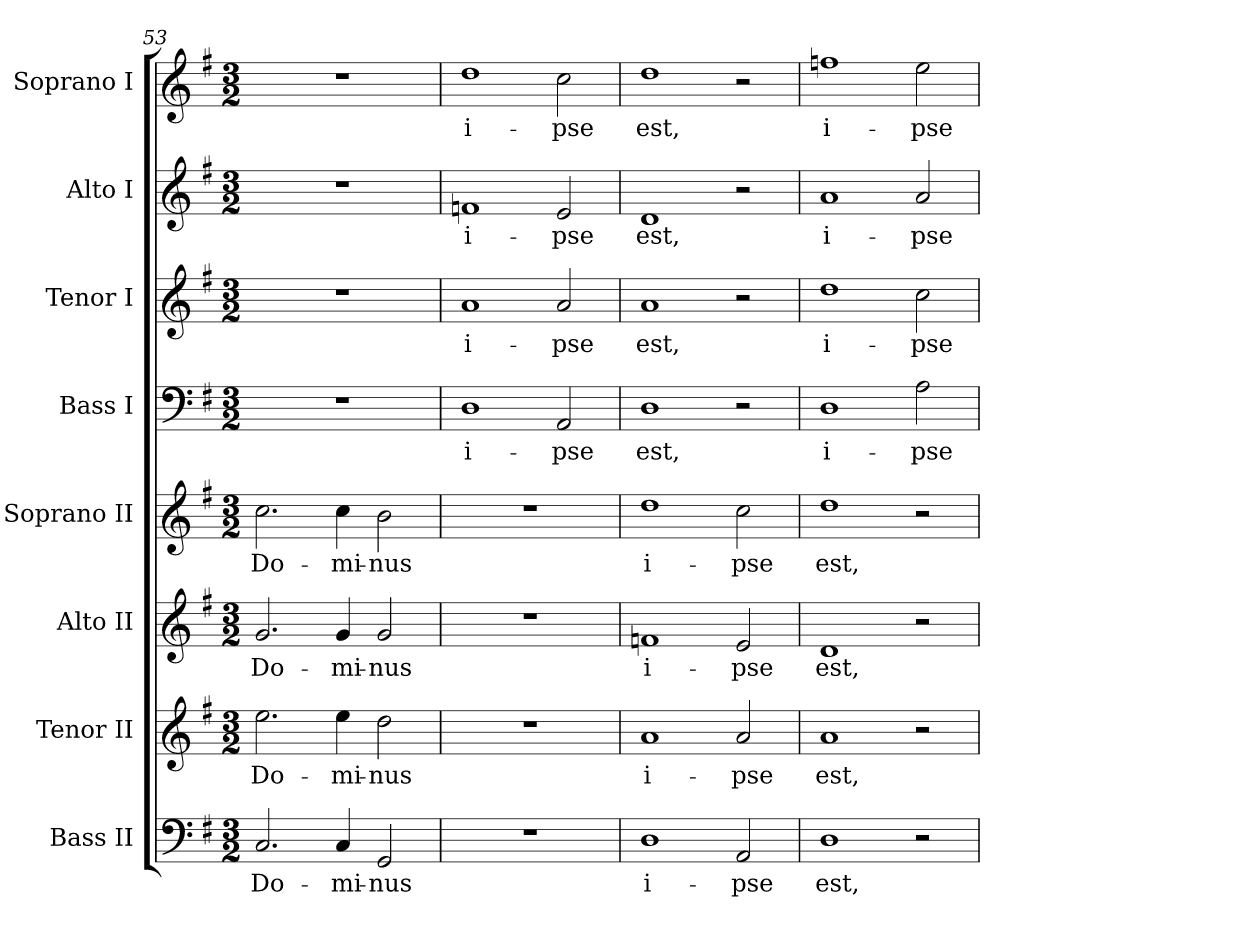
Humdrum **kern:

**kern	**text	**kern	**text	**kern	**text	**kern	**text	**kern	**text	**kern	**text	**kern	**text	**kern	**text
*part8	*part8	*part7	*part7	*part6	*part6	*part5	*part5	*part4	*part4	*part3	*part3	*part2	*part2	*part1	*part1
*staff8	*staff8	*staff7	*staff7	*staff6	*staff6	*staff5	*staff5	*staff4	*staff4	*staff3	*staff3	*staff2	*staff2	*staff1	*staff1
*I"Bass II	*	*I"Tenor II	*	*I"Alto II	*	*I"Soprano II	*	*I"Bass I	*	*I"Tenor I	*	*I"Alto I	*	*I"Soprano I	*
*I'B	*	*I'T	*	*I'A	*	*	*	*I'B	*	*I'T	*	*I'A	*	*	*
*clefF4	*	*clefG2	*	*clefG2	*	*clefG2	*	*clefF4	*	*clefG2	*	*clefG2	*	*clefG2	*
*	*	*ITrd7c12	*	*	*	*	*	*	*	*ITrd7c12	*	*	*	*	*
*k[f#]	*	*k[f#]	*	*k[f#]	*	*k[f#]	*	*k[f#]	*	*k[f#]	*	*k[f#]	*	*k[f#]	*
*G:	*	*G:	*	*G:	*	*G:	*	*G:	*	*G:	*	*G:	*	*G:	*
*M3/2	*	*M3/2	*	*M3/2	*	*M3/2	*	*M3/2	*	*M3/2	*	*M3/2	*	*M3/2	*
=53	=53	=53	=53	=53	=53	=53	=53	=53	=53	=53	=53	=53	=53	=53	=53
!	!LO:LY:b	!	!LO:LY:b	!	!LO:LY:b	!	!LO:LY:b	!LO:N:vis=1	!	!LO:N:vis=1	!	!LO:N:vis=1	!	!LO:N:vis=1	!
2.C/	Do-	2.e\	Do-	2.g/	Do-	2.cc\	Do-	1.r	.	1.r	.	1.r	.	1.r	.
!	!LO:LY:b	!	!LO:LY:b	!	!LO:LY:b	!	!LO:LY:b	!	!	!	!	!	!	!	!
4C/	-mi-	4e\	-mi-	4g/	-mi-	4cc\	-mi-	.	.	.	.	.	.	.	.
!	!LO:LY:b	!	!LO:LY:b	!	!LO:LY:b	!	!LO:LY:b	!	!	!	!	!	!	!	!
2GG/	-nus	2d\	-nus	2g/	-nus	2b\	-nus	.	.	.	.	.	.	.	.
!!LO:LB:g=z
=54	=54	=54	=54	=54	=54	=54	=54	=54	=54	=54	=54	=54	=54	=54	=54
!LO:N:vis=1	!	!LO:N:vis=1	!	!LO:N:vis=1	!	!LO:N:vis=1	!	!	!LO:LY:b	!	!LO:LY:b	!	!LO:LY:b	!	!LO:LY:b
1.r	.	1.r	.	1.r	.	1.r	.	1D	i-	1A	i-	1fn	i-	1dd	i-
!	!	!	!	!	!	!	!	!	!LO:LY:b	!	!LO:LY:b	!	!LO:LY:b	!	!LO:LY:b
.	.	.	.	.	.	.	.	2AA/	-pse	2A/	-pse	2e/	-pse	2cc\	-pse
=55	=55	=55	=55	=55	=55	=55	=55	=55	=55	=55	=55	=55	=55	=55	=55
!	!LO:LY:b	!	!LO:LY:b	!	!LO:LY:b	!	!LO:LY:b	!	!LO:LY:b	!	!LO:LY:b	!	!LO:LY:b	!	!LO:LY:b
1D	i-	1A	i-	1fn	i-	1dd	i-	1D	est,	1A	est,	1d	est,	1dd	est,
!	!LO:LY:b	!	!LO:LY:b	!	!LO:LY:b	!	!LO:LY:b	!	!	!	!	!	!	!	!
2AA/	-pse	2A/	-pse	2e/	-pse	2cc\	-pse	2r	.	2r	.	2r	.	2r	.
=56	=56	=56	=56	=56	=56	=56	=56	=56	=56	=56	=56	=56	=56	=56	=56
!	!LO:LY:b	!	!LO:LY:b	!	!LO:LY:b	!	!LO:LY:b	!	!LO:LY:b	!	!LO:LY:b	!	!LO:LY:b	!	!LO:LY:b
1D	est,	1A	est,	1d	est,	1dd	est,	1D	i-	1d	i-	1a	i-	1ffn	i-
!	!	!	!	!	!	!	!	!	!LO:LY:b	!	!LO:LY:b	!	!LO:LY:b	!	!LO:LY:b
2r	.	2r	.	2r	.	2r	.	2A\	-pse	2c\	-pse	2a/	-pse	2ee\	-pse
=	=	=	=	=	=	=	=	=	=	=	=	=	=	=	=
*-	*-	*-	*-	*-	*-	*-	*-	*-	*-	*-	*-	*-	*-	*-	*-
